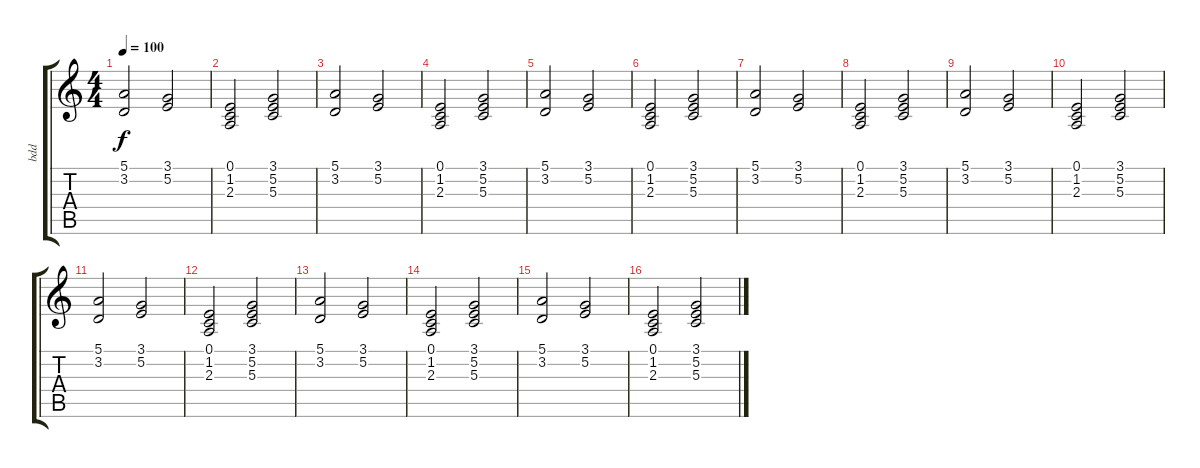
\track ("bdd" "bdd") {instrument fx7echoes}
\staff {score tabs}
\tuning (E4 B3 G3 D3 A2 E2) {hide}
\ts (4 4)
\tempo 100
\clef g2
\ks c
(5.1 3.2).2{dy f} (3.1 5.2).2 |
(0.1 1.2 2.3).2 (3.1 5.2 5.3).2 |
(5.1 3.2).2 (3.1 5.2).2 |
(0.1 1.2 2.3).2 (3.1 5.2 5.3).2 |
(5.1 3.2).2 (3.1 5.2).2 |
(0.1 1.2 2.3).2 (3.1 5.2 5.3).2 |
(5.1 3.2).2 (3.1 5.2).2 |
(0.1 1.2 2.3).2 (3.1 5.2 5.3).2 |
(5.1 3.2).2 (3.1 5.2).2 |
(0.1 1.2 2.3).2 (3.1 5.2 5.3).2 |
(5.1 3.2).2 (3.1 5.2).2 |
(0.1 1.2 2.3).2 (3.1 5.2 5.3).2 |
(5.1 3.2).2 (3.1 5.2).2 |
(0.1 1.2 2.3).2 (3.1 5.2 5.3).2 |
(5.1 3.2).2 (3.1 5.2).2 |
(0.1 1.2 2.3).2 (3.1 5.2 5.3).2
